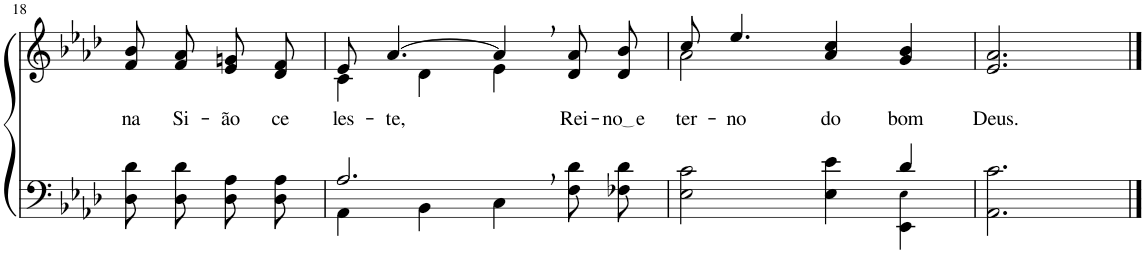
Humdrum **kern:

**kern	**kern	**text
*part2	*part1	*part1
*staff2	*staff1	*staff1
*I"Parte III e IV	*I"Parte I e II	*
!!LO:PB:g=z
*clefF4	*clefG2	*
*k[b-e-a-d-]	*k[b-e-a-d-]	*
*M4/4	*M4/4	*
=18	=18	=18
!	!	!LO:LY:b
8D-\ 8d-\L	8f/ 8b-/L	na
!	!	!LO:LY:b
8D-\ 8d-\J	8f/ 8a-/J	Si-
!	!	!LO:LY:b
8D-\ 8A-\L	8e-/ 8gn/L	-ão
!	!	!LO:LY:b
8D-\ 8A-\J	8d-/ 8f/J	ce-
=19	=19	=19
*^	*^	*
!	!	!	!	!LO:LY:b
2.A-,/	4AA-\	8e-/	4c\	-les-
!	!	!	!	!LO:LY:b
.	.	[4.a-/	.	-te,
.	4BB-\	.	4d-\	.
.	4C\	4a-,/]	4e-\	.
!	!	!	!	!LO:LY:b
4ryy	8F\ 8d-\L	8d-/ 8a-/L	4ryy	Rei-
!	!	!	!	!LO:LY:b
.	8F-X\ 8d-\J	8d-/ 8b-/J	.	no e
=20	=20	=20	=20	=20
!	!	!	!	!LO:LY:b
2E-\ 2c\	2.ryy	8cc/	2a-\	-ter-
!	!	!	!	!LO:LY:b
.	.	4.ee-/	.	-no
!	!	!	!	!LO:LY:b
4E-\ 4e-\	.	4a-/ 4cc/	2ryy	do
!	!	!	!	!LO:LY:b
4d-/	4EE-\ 4E-!\	4g/ 4b-/	.	bom
*	*	*v	*v	*
=21	=21	=21	=21
!	!	!	!LO:LY:b
*v	*v	*	*
2.AA-\ 2.c\	2.e-/ 2.a-/	Deus.
==	==	==
*-	*-	*-
